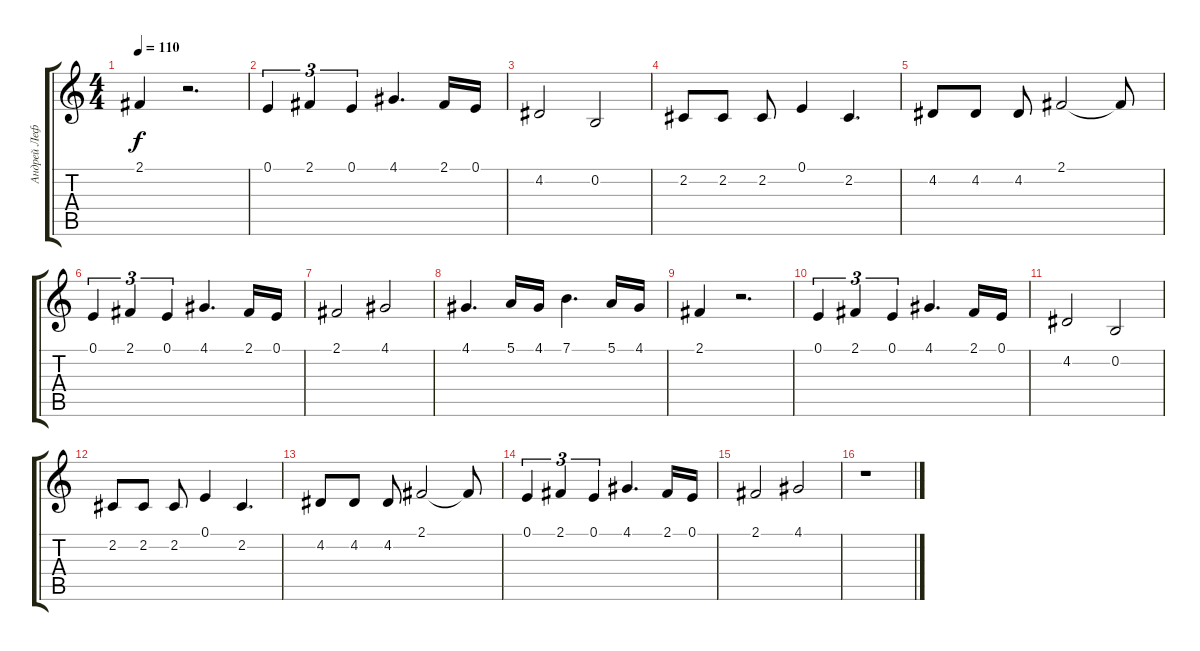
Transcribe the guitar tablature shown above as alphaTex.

\track ("Андрей Лефлер" "Андрей Леф") {instrument violin}
\staff {score tabs}
\tuning (E4 B3 G3 D3 A2 E2) {hide}
\ts (4 4)
\tempo 110
\clef g2
\ks c
2.1.4{dy f} r.2{d} |
0.1.4{tu (3 2)} 2.1.4{tu (3 2)} 0.1.4{tu (3 2)} 4.1.4{d} 2.1.16 0.1.16 |
4.2.2 0.2.2 |
2.2.8 2.2.8 2.2.8 0.1.4 2.2.4{d} |
4.2.8 4.2.8 4.2.8 2.1.2 2.1{t}.8 |
0.1.4{tu (3 2)} 2.1.4{tu (3 2)} 0.1.4{tu (3 2)} 4.1.4{d} 2.1.16 0.1.16 |
2.1.2 4.1.2 |
4.1.4{d} 5.1.16 4.1.16 7.1.4{d} 5.1.16 4.1.16 |
2.1.4 r.2{d} |
0.1.4{tu (3 2)} 2.1.4{tu (3 2)} 0.1.4{tu (3 2)} 4.1.4{d} 2.1.16 0.1.16 |
4.2.2 0.2.2 |
2.2.8 2.2.8 2.2.8 0.1.4 2.2.4{d} |
4.2.8 4.2.8 4.2.8 2.1.2 2.1{t}.8 |
0.1.4{tu (3 2)} 2.1.4{tu (3 2)} 0.1.4{tu (3 2)} 4.1.4{d} 2.1.16 0.1.16 |
2.1.2 4.1.2 |
r.1
